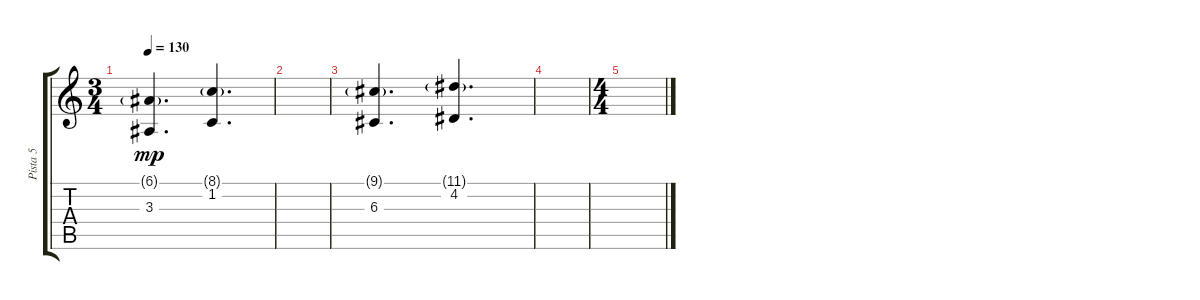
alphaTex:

\track ("Pista 5" "Pista 5") {instrument acousticgrandpiano}
\staff {score tabs}
\tuning (E4 B3 G3 D3 A2 E2) {hide}
\ts (3 4)
\tempo 130
\clef g2
\ks c
(6.1{g} 3.3).4{d dy mp} (8.1{g} 1.2).4{d} |
|
(9.1{g} 6.3).4{d} (11.1{g} 4.2).4{d} |
|
\ts (4 4)
